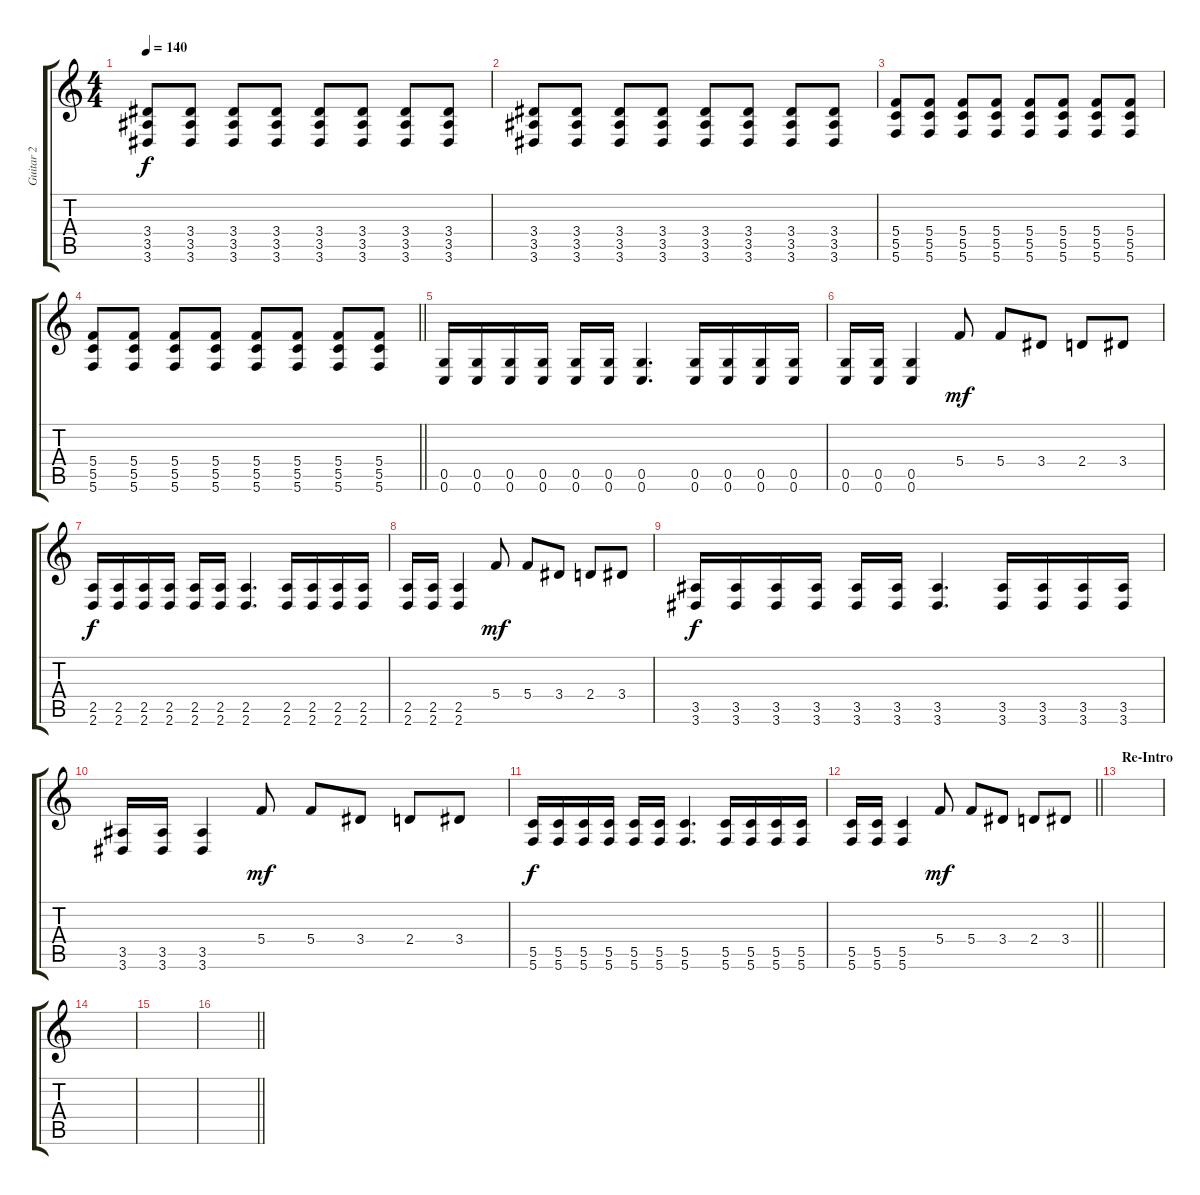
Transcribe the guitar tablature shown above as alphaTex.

\track ("Guitar 2" "Guitar 2") {instrument overdrivenguitar}
\staff {score tabs}
\tuning (D4 A3 F3 C3 G2 C2) {hide}
\ts (4 4)
\tempo 140
\clef g2
\ks c
(3.4 3.5 3.6).8{dy f} (3.4 3.5 3.6).8 (3.4 3.5 3.6).8 (3.4 3.5 3.6).8 (3.4 3.5 3.6).8 (3.4 3.5 3.6).8 (3.4 3.5 3.6).8 (3.4 3.5 3.6).8 |
(3.4 3.5 3.6).8 (3.4 3.5 3.6).8 (3.4 3.5 3.6).8 (3.4 3.5 3.6).8 (3.4 3.5 3.6).8 (3.4 3.5 3.6).8 (3.4 3.5 3.6).8 (3.4 3.5 3.6).8 |
(5.4 5.5 5.6).8 (5.4 5.5 5.6).8 (5.4 5.5 5.6).8 (5.4 5.5 5.6).8 (5.4 5.5 5.6).8 (5.4 5.5 5.6).8 (5.4 5.5 5.6).8 (5.4 5.5 5.6).8 |
\barLineRight lightlight
(5.4 5.5 5.6).8 (5.4 5.5 5.6).8 (5.4 5.5 5.6).8 (5.4 5.5 5.6).8 (5.4 5.5 5.6).8 (5.4 5.5 5.6).8 (5.4 5.5 5.6).8 (5.4 5.5 5.6).8 |
(0.5 0.6).16 (0.5 0.6).16 (0.5 0.6).16 (0.5 0.6).16 (0.5 0.6).16 (0.5 0.6).16 (0.5 0.6).4{d} (0.5 0.6).16 (0.5 0.6).16 (0.5 0.6).16 (0.5 0.6).16 |
(0.5 0.6).16 (0.5 0.6).16 (0.5 0.6).4 5.4.8{dy mf} 5.4.8 3.4.8 2.4.8 3.4.8 |
(2.5 2.6).16{dy f} (2.5 2.6).16 (2.5 2.6).16 (2.5 2.6).16 (2.5 2.6).16 (2.5 2.6).16 (2.5 2.6).4{d} (2.5 2.6).16 (2.5 2.6).16 (2.5 2.6).16 (2.5 2.6).16 |
(2.5 2.6).16 (2.5 2.6).16 (2.5 2.6).4 5.4.8{dy mf} 5.4.8 3.4.8 2.4.8 3.4.8 |
(3.5 3.6).16{dy f} (3.5 3.6).16 (3.5 3.6).16 (3.5 3.6).16 (3.5 3.6).16 (3.5 3.6).16 (3.5 3.6).4{d} (3.5 3.6).16 (3.5 3.6).16 (3.5 3.6).16 (3.5 3.6).16 |
(3.5 3.6).16 (3.5 3.6).16 (3.5 3.6).4 5.4.8{dy mf} 5.4.8 3.4.8 2.4.8 3.4.8 |
(5.5 5.6).16{dy f} (5.5 5.6).16 (5.5 5.6).16 (5.5 5.6).16 (5.5 5.6).16 (5.5 5.6).16 (5.5 5.6).4{d} (5.5 5.6).16 (5.5 5.6).16 (5.5 5.6).16 (5.5 5.6).16 |
\barLineRight lightlight
(5.5 5.6).16 (5.5 5.6).16 (5.5 5.6).4 5.4.8{dy mf} 5.4.8 3.4.8 2.4.8 3.4.8 |
\section ("" "Re-Intro")
|
|
|
\barLineRight lightlight
